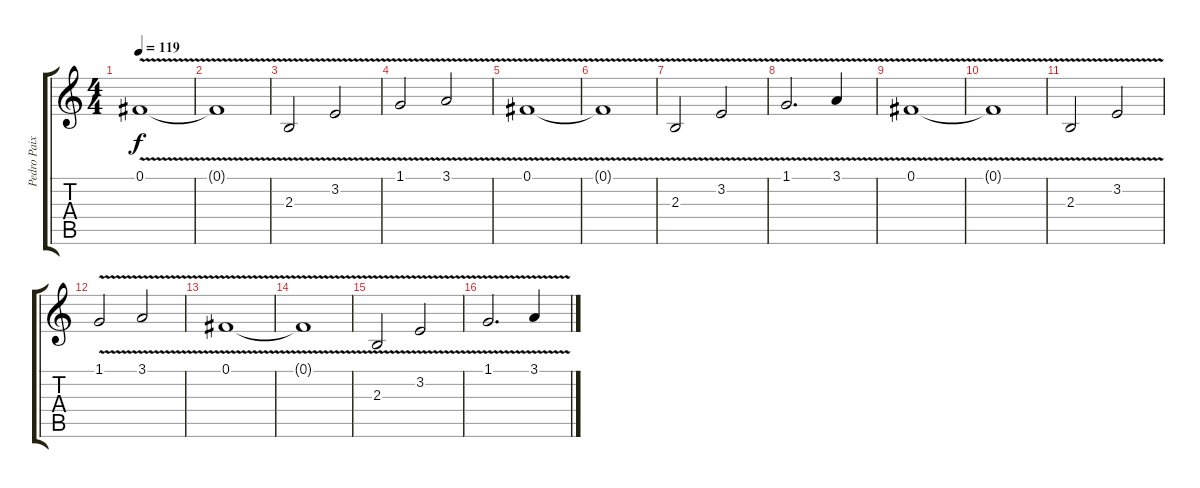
\track ("" "Pedro Paix") {instrument pad2warm}
\staff {score tabs}
\tuning (Gb4 Db4 A3 E3 B2 Gb2) {hide}
\ts (4 4)
\tempo 119
\clef g2
\ks c
0.1{v}.1{dy f} |
0.1{t}.1 |
2.3{v}.2{instrument fx5brightness} 3.2{v}.2 |
1.1{v}.2 3.1{v}.2 |
0.1{v}.1 |
0.1{t}.1 |
2.3{v}.2 3.2{v}.2 |
1.1{v}.2{d} 3.1{v}.4 |
0.1{v}.1 |
0.1{t}.1 |
2.3{v}.2{instrument fx5brightness} 3.2{v}.2 |
1.1{v}.2 3.1{v}.2 |
0.1{v}.1 |
0.1{t}.1 |
2.3{v}.2 3.2{v}.2 |
1.1{v}.2{d} 3.1{v}.4
